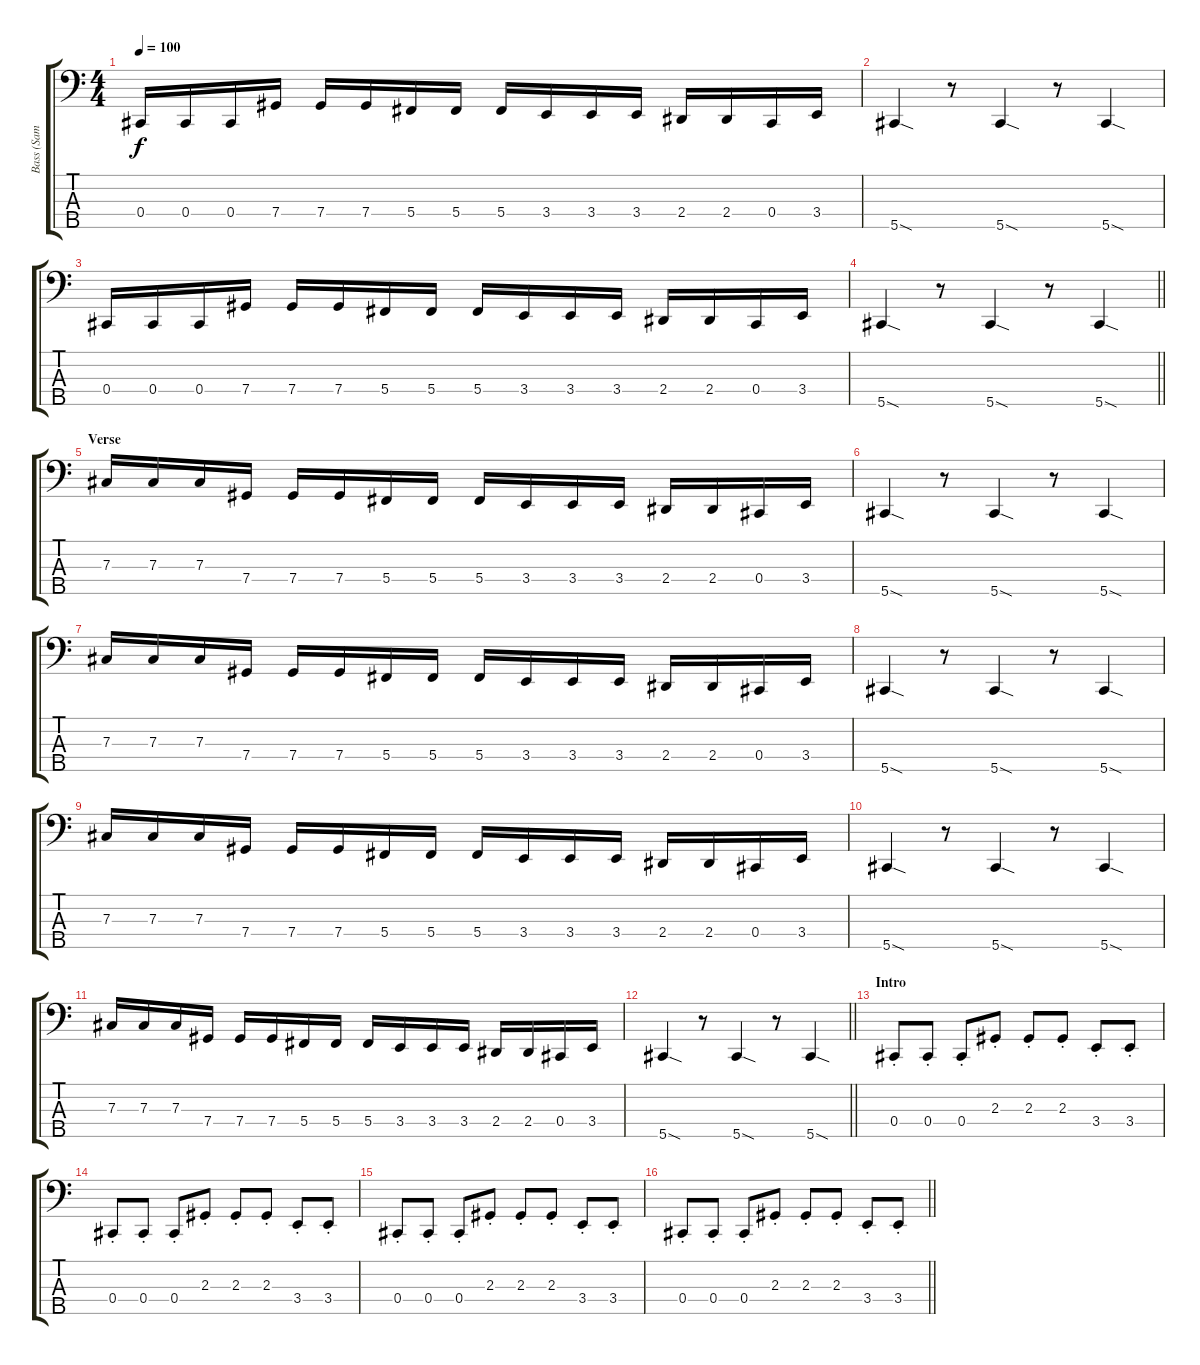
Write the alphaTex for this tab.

\track ("Bass (Sam Rivers)" "Bass (Sam ") {instrument electricbassfinger}
\staff {score tabs}
\tuning (E2 B1 Gb1 Db1 Ab0) {hide}
\ts (4 4)
\tempo 100
\clef f4
\ks c
0.4.16{dy f} 0.4.16 0.4.16 7.4.16 7.4.16 7.4.16 5.4.16 5.4.16 5.4.16 3.4.16 3.4.16 3.4.16 2.4.16 2.4.16 0.4.16 3.4.16 |
5.5{sod}.4 r.8 5.5{sod}.4 r.8 5.5{sod}.4 |
0.4.16 0.4.16 0.4.16 7.4.16 7.4.16 7.4.16 5.4.16 5.4.16 5.4.16 3.4.16 3.4.16 3.4.16 2.4.16 2.4.16 0.4.16 3.4.16 |
\barLineRight lightlight
5.5{sod}.4 r.8 5.5{sod}.4 r.8 5.5{sod}.4 |
\section ("" "Verse")
7.3.16 7.3.16 7.3.16 7.4.16 7.4.16 7.4.16 5.4.16 5.4.16 5.4.16 3.4.16 3.4.16 3.4.16 2.4.16 2.4.16 0.4.16 3.4.16 |
5.5{sod}.4 r.8 5.5{sod}.4 r.8 5.5{sod}.4 |
7.3.16 7.3.16 7.3.16 7.4.16 7.4.16 7.4.16 5.4.16 5.4.16 5.4.16 3.4.16 3.4.16 3.4.16 2.4.16 2.4.16 0.4.16 3.4.16 |
5.5{sod}.4 r.8 5.5{sod}.4 r.8 5.5{sod}.4 |
7.3.16 7.3.16 7.3.16 7.4.16 7.4.16 7.4.16 5.4.16 5.4.16 5.4.16 3.4.16 3.4.16 3.4.16 2.4.16 2.4.16 0.4.16 3.4.16 |
5.5{sod}.4 r.8 5.5{sod}.4 r.8 5.5{sod}.4 |
7.3.16 7.3.16 7.3.16 7.4.16 7.4.16 7.4.16 5.4.16 5.4.16 5.4.16 3.4.16 3.4.16 3.4.16 2.4.16 2.4.16 0.4.16 3.4.16 |
\barLineRight lightlight
5.5{sod}.4 r.8 5.5{sod}.4 r.8 5.5{sod}.4 |
\section ("" "Intro")
0.4{st}.8 0.4{st}.8 0.4{st}.8 2.3{st}.8 2.3{st}.8 2.3{st}.8 3.4{st}.8 3.4{st}.8 |
0.4{st}.8 0.4{st}.8 0.4{st}.8 2.3{st}.8 2.3{st}.8 2.3{st}.8 3.4{st}.8 3.4{st}.8 |
0.4{st}.8 0.4{st}.8 0.4{st}.8 2.3{st}.8 2.3{st}.8 2.3{st}.8 3.4{st}.8 3.4{st}.8 |
\barLineRight lightlight
0.4{st}.8 0.4{st}.8 0.4{st}.8 2.3{st}.8 2.3{st}.8 2.3{st}.8 3.4{st}.8 3.4{st}.8
